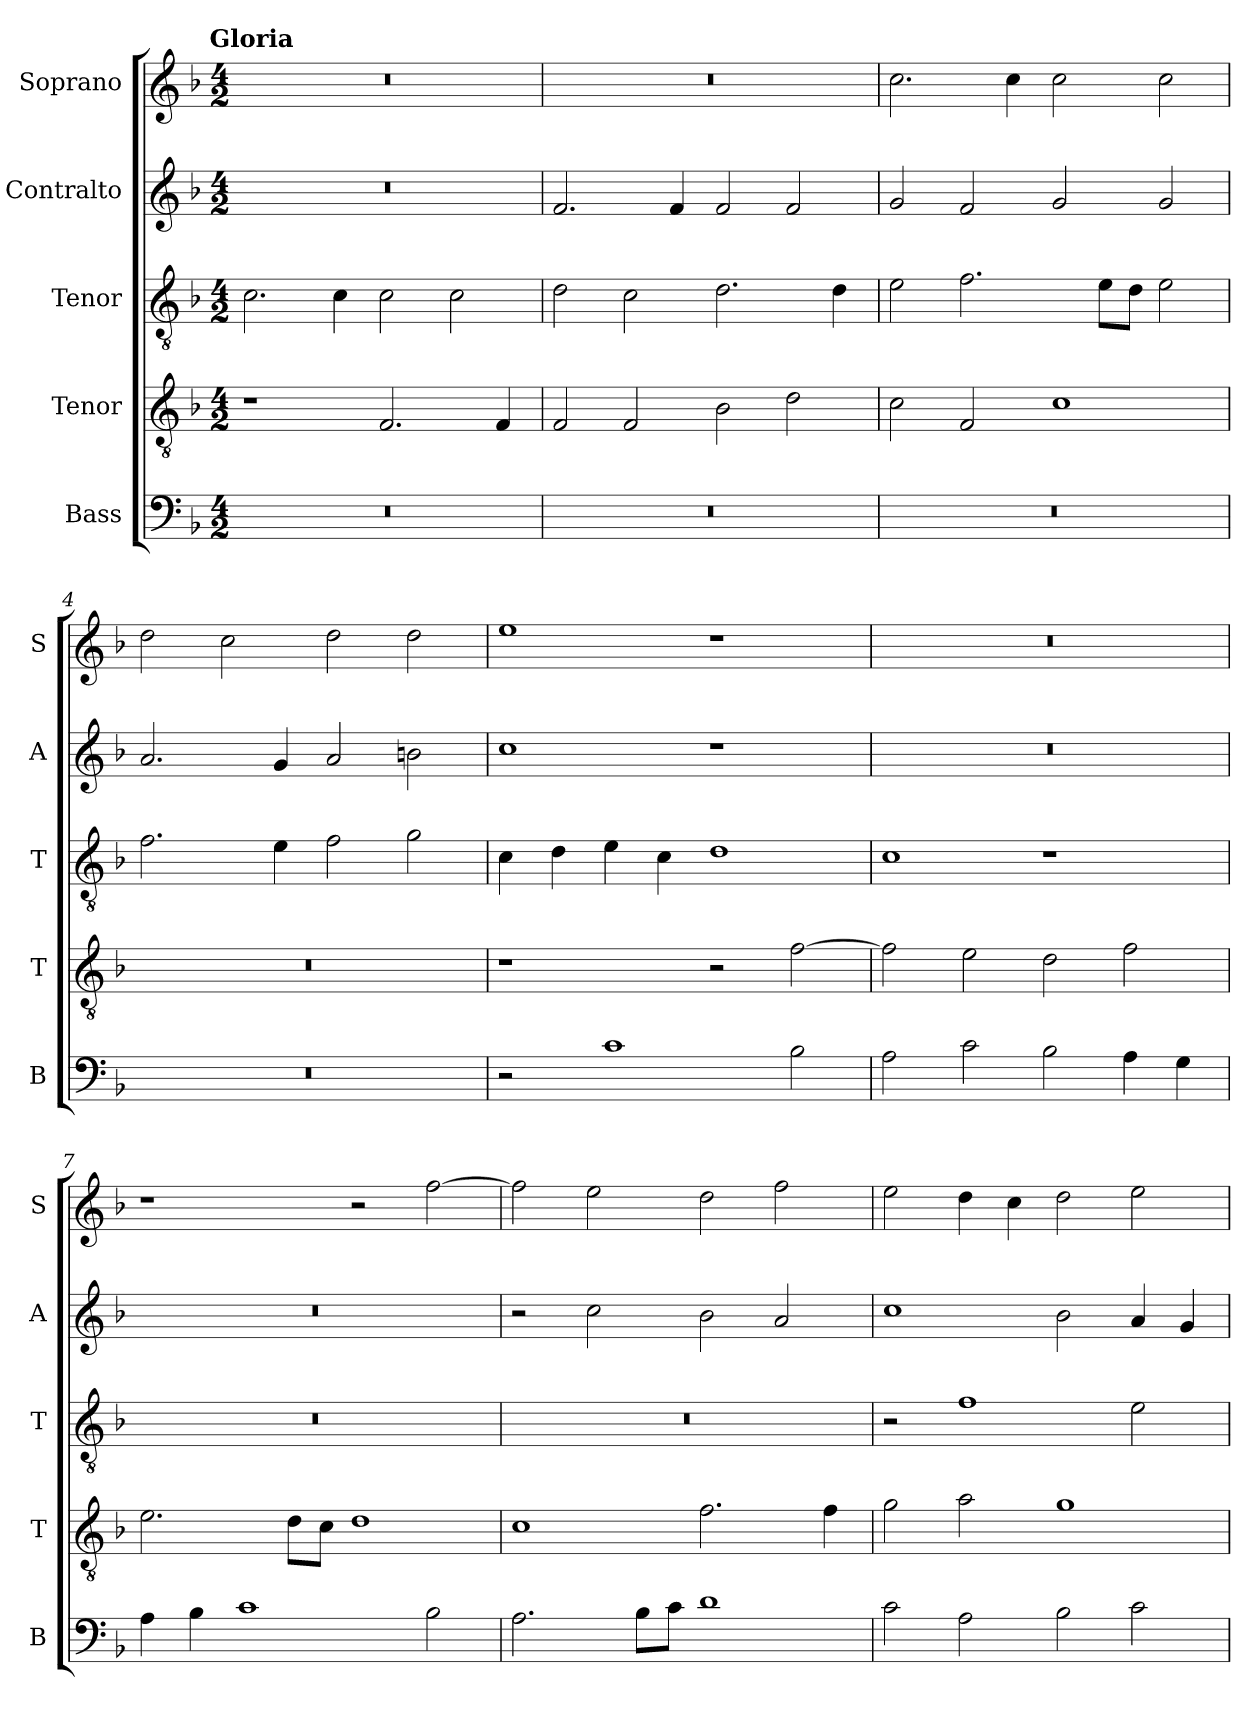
**kern	**kern	**kern	**kern	**kern
*part5	*part4	*part3	*part2	*part1
*staff5	*staff4	*staff3	*staff2	*staff1
*I"Bass	*I"Tenor	*I"Tenor	*I"Contralto	*I"Soprano
*I'B	*I'T	*I'T	*I'A	*I'S
*clefF4	*clefGv2	*clefGv2	*clefG2	*clefG2
*k[b-]	*k[b-]	*k[b-]	*k[b-]	*k[b-]
*F:ion	*F:ion	*F:ion	*F:ion	*F:ion
!!LO:TX:omd:t=Gloria
*M4/2	*M4/2	*M4/2	*M4/2	*M4/2
=1	=1	=1	=1	=1
0r	1r	2.c	0r	0r
.	.	4c	.	.
.	2.F	2c	.	.
.	.	2c	.	.
.	4F	.	.	.
=2	=2	=2	=2	=2
0r	2F	2d	2.f	0r
.	2F	2c	.	.
.	.	.	4f	.
.	2B-	2.d	2f	.
.	2d	.	2f	.
.	.	4d	.	.
=3	=3	=3	=3	=3
0r	2c	2e	2g	2.cc
.	2F	2.f	2f	.
.	.	.	.	4cc
.	1c	.	2g	2cc
.	.	8e\L	.	.
.	.	8d\J	.	.
.	.	2e	2g	2cc
=4	=4	=4	=4	=4
0r	0r	2.f	2.a	2dd
.	.	.	.	2cc
.	.	4e	4g	.
.	.	2f	2a	2dd
.	.	2g	2bn	2dd
=5	=5	=5	=5	=5
2r	1r	4c	1cc	1ee
.	.	4d	.	.
1c	.	4e	.	.
.	.	4c	.	.
.	2r	1d	1r	1r
2B-	[2f	.	.	.
=6	=6	=6	=6	=6
2A	2f]	1c	0r	0r
2c	2e	.	.	.
2B-	2d	1r	.	.
4A	2f	.	.	.
4G	.	.	.	.
=7	=7	=7	=7	=7
4A	2.e	0r	0r	1r
4B-	.	.	.	.
1c	.	.	.	.
.	8d\L	.	.	.
.	8c\J	.	.	.
.	1d	.	.	2r
2B-	.	.	.	[2ff
=8	=8	=8	=8	=8
2.A	1c	0r	2r	2ff]
.	.	.	2cc	2ee
8B-\L	.	.	.	.
8c\J	.	.	.	.
1d	2.f	.	2b-	2dd
.	.	.	2a	2ff
.	4f	.	.	.
=9	=9	=9	=9	=9
2c	2g	2r	1cc	2ee
2A	2a	1f	.	4dd
.	.	.	.	4cc
2B-	1g	.	2b-	2dd
2c	.	2e	4a	2ee
.	.	.	4g	.
=	=	=	=	=
*-	*-	*-	*-	*-
